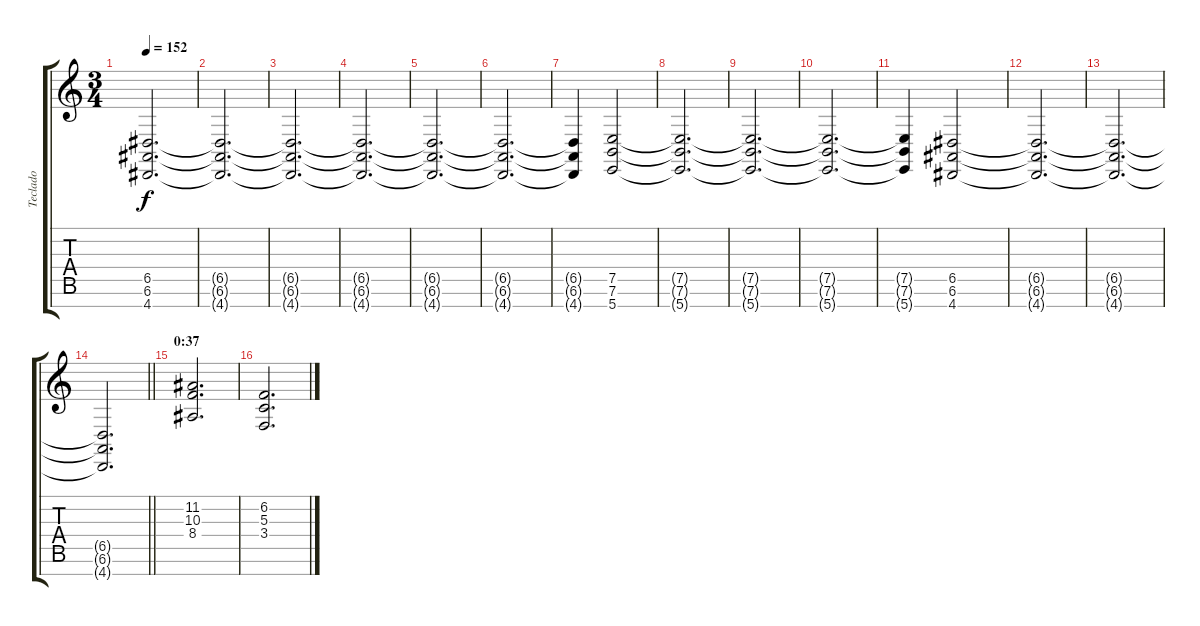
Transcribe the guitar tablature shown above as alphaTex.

\track ("Teclado" "Teclado") {instrument stringensemble1}
\staff {score tabs}
\tuning (E4 B3 G3 D3 A2 E2 B1) {hide}
\ts (3 4)
\tempo 152
\clef g2
\ks c
(6.5{t} 6.6{t} 4.7{t}).2{d dy f} |
(6.5{t} 6.6{t} 4.7{t}).2{d} |
(6.5{t} 6.6{t} 4.7{t}).2{d} |
(6.5{t} 6.6{t} 4.7{t}).2{d} |
(6.5{t} 6.6{t} 4.7{t}).2{d} |
(6.5{t} 6.6{t} 4.7{t}).2{d} |
(6.5{t} 6.6{t} 4.7{t}).4 (7.5 7.6 5.7).2 |
(7.5{t} 7.6{t} 5.7{t}).2{d} |
(7.5{t} 7.6{t} 5.7{t}).2{d} |
(7.5{t} 7.6{t} 5.7{t}).2{d} |
(7.5{t} 7.6{t} 5.7{t}).4 (6.5 6.6 4.7).2 |
(6.5{t} 6.6{t} 4.7{t}).2{d} |
(6.5{t} 6.6{t} 4.7{t}).2{d} |
\barLineRight lightlight
(6.5{t} 6.6{t} 4.7{t}).2{d} |
\section ("" "0:37")
(11.2 10.3 8.4).2{d} |
(6.2 5.3 3.4).2{d}
